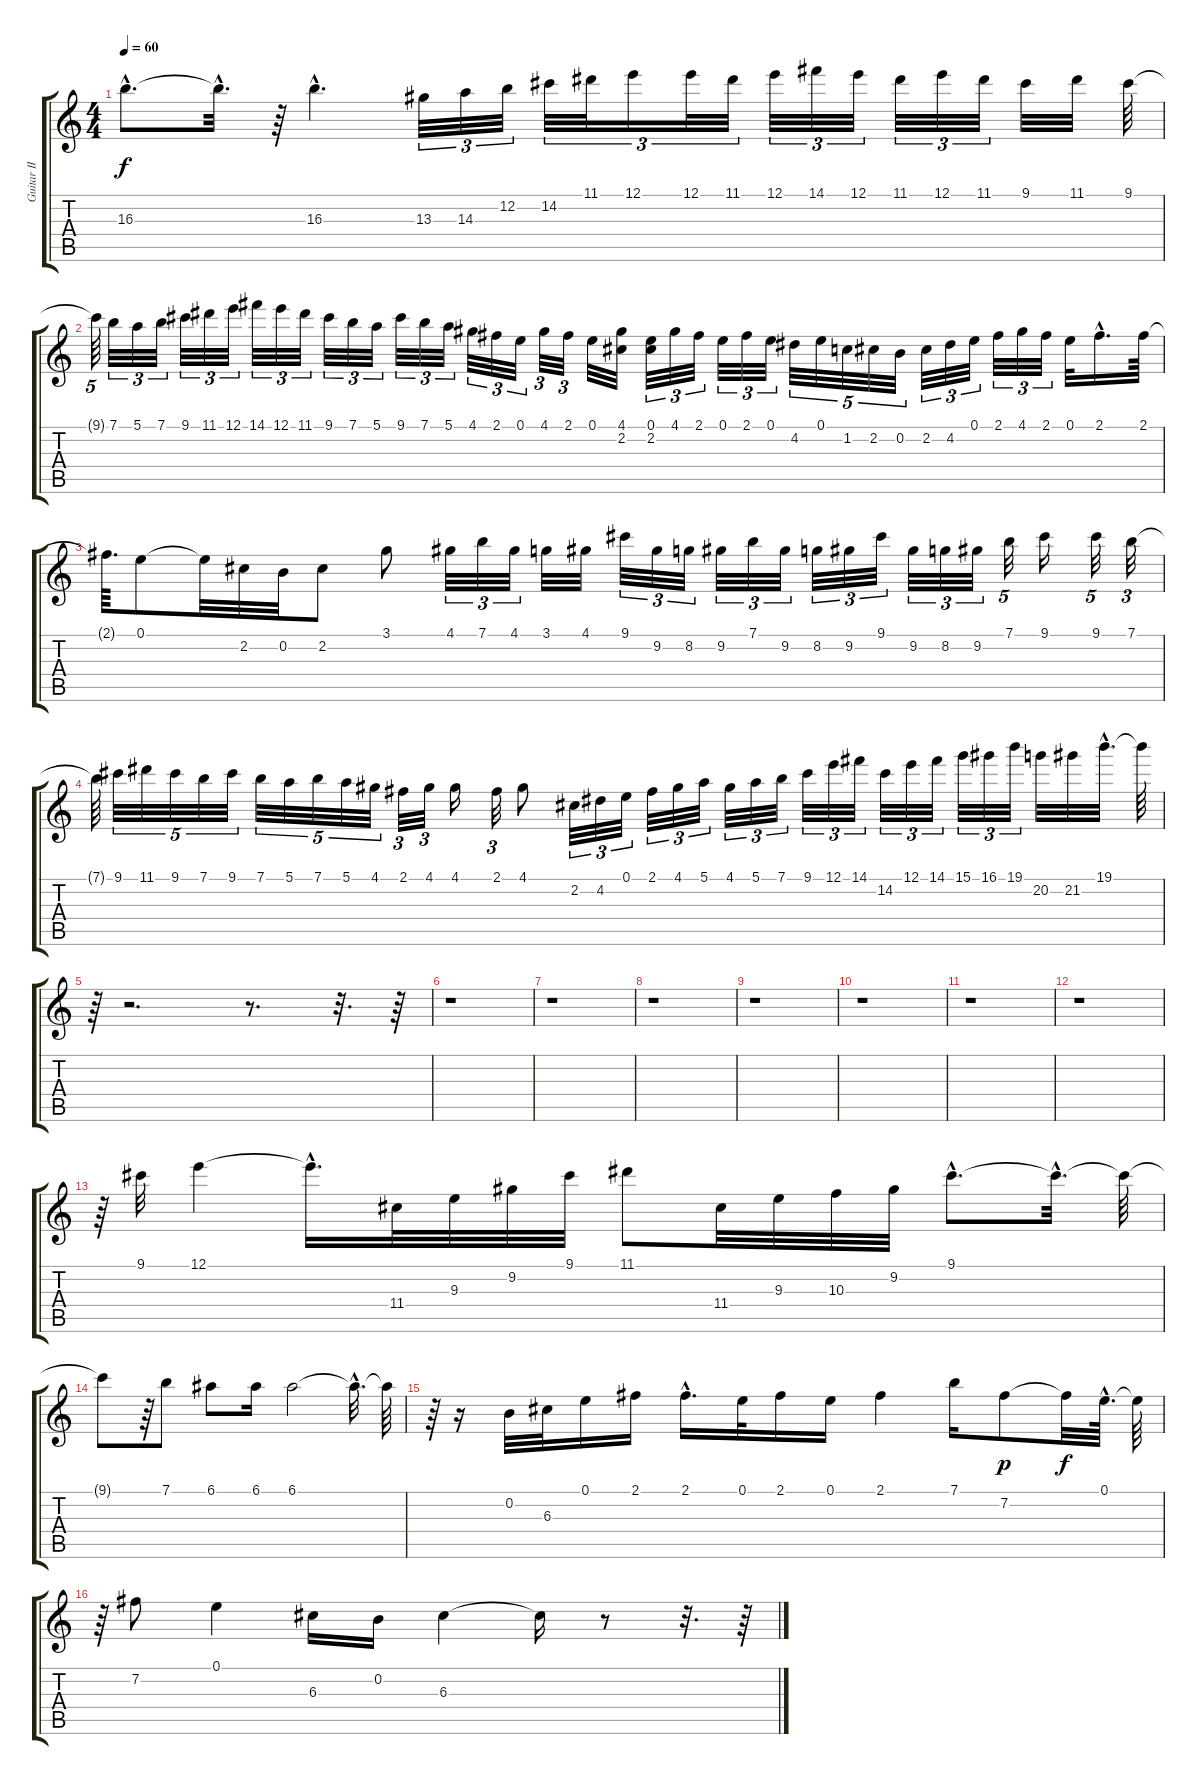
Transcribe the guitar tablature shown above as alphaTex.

\track ("Guitar II" "Guitar II") {instrument distortionguitar}
\staff {score tabs}
\tuning (E4 B3 G3 D3 A2 E2) {hide}
\ts (4 4)
\tempo 60
\clef g2
\ks c
16.3{hac t}.8{d dy f} 16.3{hac t}.32{d} r.64 16.3{hac}.4{d} 13.3.32{tu (3 2)} 14.3.32{tu (3 2)} 12.2.32{tu (3 2)} 14.2.32{tu (3 2)} 11.1.32{tu (3 2)} 12.1.16{tu (3 2)} 12.1.32{tu (3 2)} 11.1.32{tu (3 2)} 12.1.32{tu (3 2)} 14.1.32{tu (3 2)} 12.1.32{tu (3 2)} 11.1.32{tu (3 2)} 12.1.32{tu (3 2)} 11.1.32{tu (3 2)} 9.1.32 11.1.32 9.1.64 |
9.1{t}.64{tu (5 4)} 7.1.32{tu (3 2)} 5.1.32{tu (3 2)} 7.1.32{tu (3 2)} 9.1.32{tu (3 2)} 11.1.32{tu (3 2)} 12.1.32{tu (3 2)} 14.1.32{tu (3 2)} 12.1.32{tu (3 2)} 11.1.32{tu (3 2)} 9.1.32{tu (3 2)} 7.1.32{tu (3 2)} 5.1.32{tu (3 2)} 9.1.32{tu (3 2)} 7.1.32{tu (3 2)} 5.1.32{tu (3 2)} 4.1.32{tu (3 2)} 2.1.32{tu (3 2)} 0.1.32{tu (3 2)} 4.1.32{tu (3 2)} 2.1.32{tu (3 2)} 0.1.32 (4.1 2.2).32 (0.1 2.2).32{tu (3 2)} 4.1.32{tu (3 2)} 2.1.32{tu (3 2)} 0.1.32{tu (3 2)} 2.1.32{tu (3 2)} 0.1.32{tu (3 2)} 4.2.32{tu (5 4)} 0.1.32{tu (5 4)} 1.2.32{tu (5 4)} 2.2.32{tu (5 4)} 0.2.32{tu (5 4)} 2.2.32{tu (3 2)} 4.2.32{tu (3 2)} 0.1.32{tu (3 2)} 2.1.32{tu (3 2)} 4.1.32{tu (3 2)} 2.1.32{tu (3 2)} 0.1.32 2.1{hac}.16{d} 2.1.64 |
2.1{t}.64{d} 0.1.8 0.1{t}.32 2.2.32 0.2.32 2.2.8 3.1.8 4.1.32{tu (3 2)} 7.1.32{tu (3 2)} 4.1.32{tu (3 2)} 3.1.32 4.1.32 9.1.32{tu (3 2)} 9.2.32{tu (3 2)} 8.2.32{tu (3 2)} 9.2.32{tu (3 2)} 7.1.32{tu (3 2)} 9.2.32{tu (3 2)} 8.2.32{tu (3 2)} 9.2.32{tu (3 2)} 9.1.32{tu (3 2)} 9.2.32{tu (3 2)} 8.2.32{tu (3 2)} 9.2.32{tu (3 2)} 7.1.32{tu (5 4)} 9.1.16 9.1.32{tu (5 4)} 7.1.32{tu (3 2)} |
7.1{t}.64 9.1.32{tu (5 4)} 11.1.32{tu (5 4)} 9.1.32{tu (5 4)} 7.1.32{tu (5 4)} 9.1.32{tu (5 4)} 7.1.32{tu (5 4)} 5.1.32{tu (5 4)} 7.1.32{tu (5 4)} 5.1.32{tu (5 4)} 4.1.32{tu (5 4)} 2.1.32{tu (3 2)} 4.1.32{tu (3 2)} 4.1.16 2.1.32{tu (3 2)} 4.1.8 2.2.32{tu (3 2)} 4.2.32{tu (3 2)} 0.1.32{tu (3 2)} 2.1.32{tu (3 2)} 4.1.32{tu (3 2)} 5.1.32{tu (3 2)} 4.1.32{tu (3 2)} 5.1.32{tu (3 2)} 7.1.32{tu (3 2)} 9.1.32{tu (3 2)} 12.1.32{tu (3 2)} 14.1.32{tu (3 2)} 14.2.32{tu (3 2)} 12.1.32{tu (3 2)} 14.1.32{tu (3 2)} 15.1.32{tu (3 2)} 16.1.32{tu (3 2)} 19.1.32{tu (3 2)} 20.2.32 21.2.32 19.1{hac}.32{d} 19.1{t}.64 |
r.64 r.2{d} r.8{d} r.32{d} r.64 |
r.1 |
r.1 |
r.1 |
r.1 |
r.1 |
r.1 |
r.1 |
r.64 9.1.32 12.1.4 12.1{hac t}.16{d} 11.4.32 9.3.32 9.2.32 9.1.32 11.1.8 11.4.32 9.3.32 10.3.32 9.2.32 9.1{hac}.8{d} 9.1{hac t}.32{d} 9.1{t}.64 |
9.1{t}.8 r.64 7.1.8 6.1.8 6.1.16 6.1.2 6.1{hac t}.32{d} 6.1{t}.64 |
r.64 r.16 0.2.32 6.3.32 0.1.16 2.1.16 2.1{hac}.16{d} 0.1.32 2.1.16 0.1.16 2.1.4 7.1.16 7.2.8{dy p} 7.2{t}.32{dy f} 0.1{hac}.64{d} 0.1{t}.64 |
r.64 7.2.8 0.1.4 6.3.16 0.2.16 6.3.4 6.3{t}.16 r.8 r.32{d} r.64
